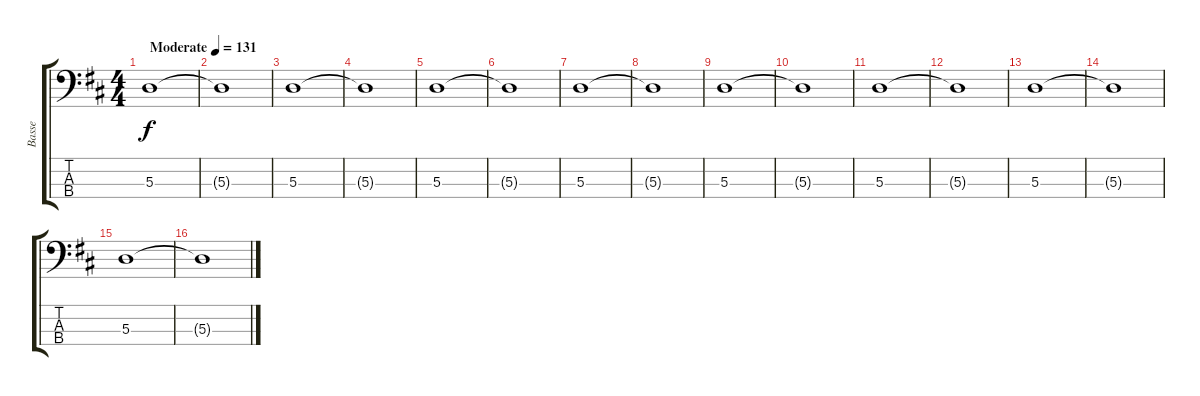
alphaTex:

\track ("Basse" "Basse") {instrument electricbasspick}
\staff {score tabs}
\tuning (G2 D2 A1 E1) {hide}
\ts (4 4)
\tempo (131 "Moderate")
\clef f4
\ks d
5.3.1{dy f instrument electricbasspick} |
5.3{t}.1 |
5.3.1 |
5.3{t}.1 |
5.3.1 |
5.3{t}.1 |
5.3.1 |
5.3{t}.1 |
5.3.1 |
5.3{t}.1 |
5.3.1 |
5.3{t}.1 |
5.3.1 |
5.3{t}.1 |
5.3.1 |
5.3{t}.1
